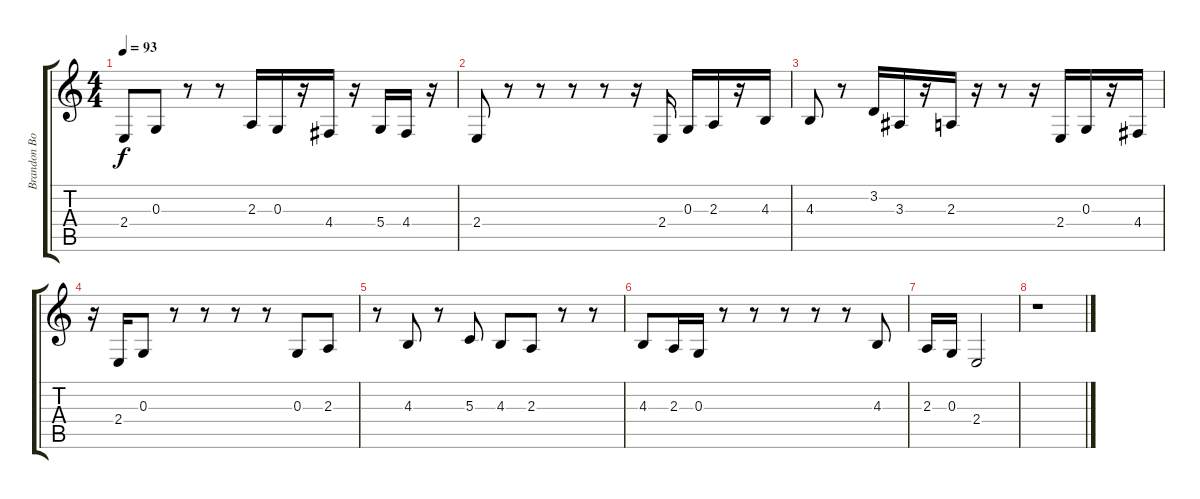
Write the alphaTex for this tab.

\track ("Brandon Boyd" "Brandon Bo") {instrument cello}
\staff {score tabs}
\tuning (E4 B3 G3 D3 A2 E2) {hide}
\ts (4 4)
\tempo 93
\clef g2
\ks c
2.4.8{dy f} 0.3.8 r.8 r.8 2.3.16 0.3.16 r.16 4.4.16 r.16 5.4.16 4.4.16 r.16 |
2.4.8 r.8 r.8 r.8 r.8 r.16 2.4.16 0.3.16 2.3.16 r.16 4.3.16 |
4.3.8 r.8 3.2.16 3.3.16 r.16 2.3.16 r.16 r.8 r.16 2.4.16 0.3.16 r.16 4.4.16 |
r.16 2.4.16 0.3.8 r.8 r.8 r.8 r.8 0.3.8 2.3.8 |
r.8 4.3.8 r.8 5.3.8 4.3.8 2.3.8 r.8 r.8 |
4.3.8 2.3.16 0.3.16 r.8 r.8 r.8 r.8 r.8 4.3.8 |
2.3.16 0.3.16 2.4.2 |
r.1
